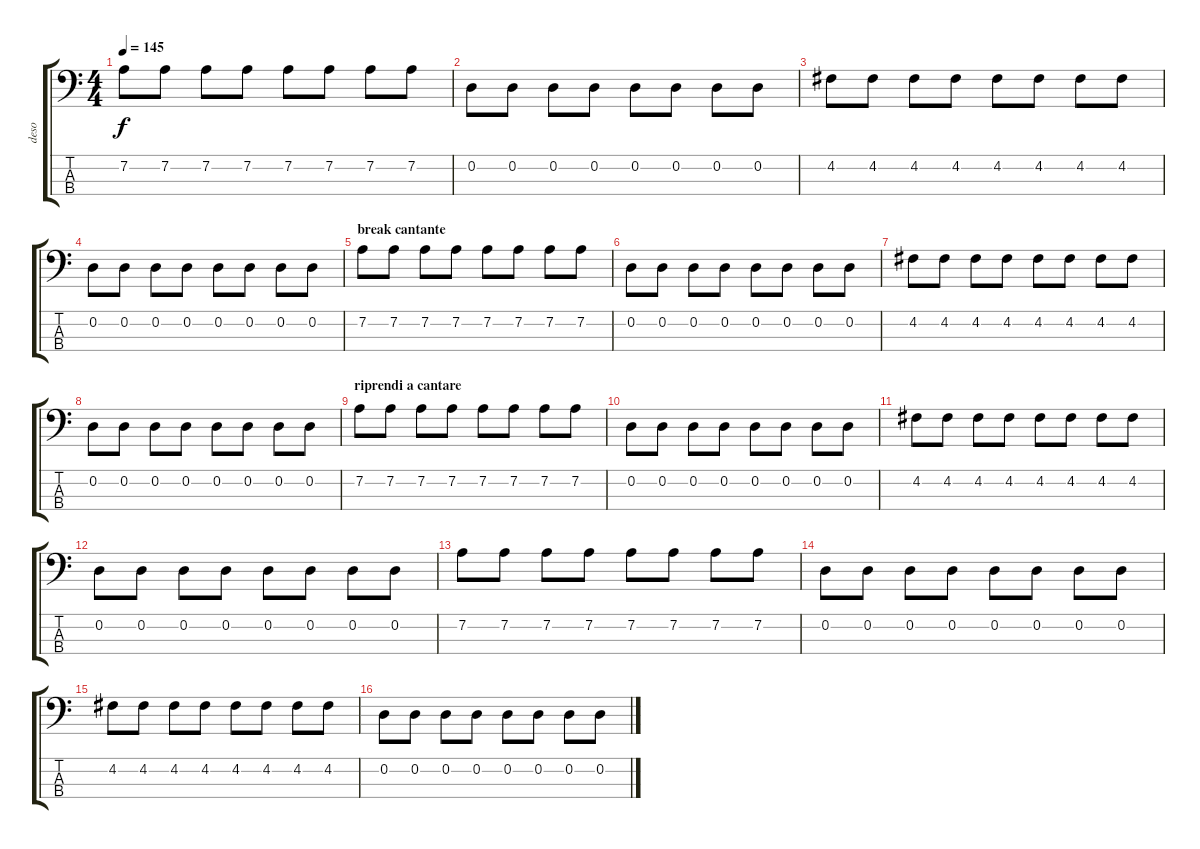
\track ("deso" "deso") {instrument electricbasspick}
\staff {score tabs}
\tuning (G2 D2 A1 E1) {hide}
\ts (4 4)
\tempo 145
\clef f4
\ks c
7.2.8{dy f} 7.2.8 7.2.8 7.2.8 7.2.8 7.2.8 7.2.8 7.2.8 |
0.2.8 0.2.8 0.2.8 0.2.8 0.2.8 0.2.8 0.2.8 0.2.8 |
4.2.8 4.2.8 4.2.8 4.2.8 4.2.8 4.2.8 4.2.8 4.2.8 |
0.2.8 0.2.8 0.2.8 0.2.8 0.2.8 0.2.8 0.2.8 0.2.8 |
\section ("" "break cantante")
7.2.8 7.2.8 7.2.8 7.2.8 7.2.8 7.2.8 7.2.8 7.2.8 |
0.2.8 0.2.8 0.2.8 0.2.8 0.2.8 0.2.8 0.2.8 0.2.8 |
4.2.8 4.2.8 4.2.8 4.2.8 4.2.8 4.2.8 4.2.8 4.2.8 |
0.2.8 0.2.8 0.2.8 0.2.8 0.2.8 0.2.8 0.2.8 0.2.8 |
\section ("" "riprendi a cantare")
7.2.8 7.2.8 7.2.8 7.2.8 7.2.8 7.2.8 7.2.8 7.2.8 |
0.2.8 0.2.8 0.2.8 0.2.8 0.2.8 0.2.8 0.2.8 0.2.8 |
4.2.8 4.2.8 4.2.8 4.2.8 4.2.8 4.2.8 4.2.8 4.2.8 |
0.2.8 0.2.8 0.2.8 0.2.8 0.2.8 0.2.8 0.2.8 0.2.8 |
7.2.8 7.2.8 7.2.8 7.2.8 7.2.8 7.2.8 7.2.8 7.2.8 |
0.2.8 0.2.8 0.2.8 0.2.8 0.2.8 0.2.8 0.2.8 0.2.8 |
4.2.8 4.2.8 4.2.8 4.2.8 4.2.8 4.2.8 4.2.8 4.2.8 |
0.2.8 0.2.8 0.2.8 0.2.8 0.2.8 0.2.8 0.2.8 0.2.8
